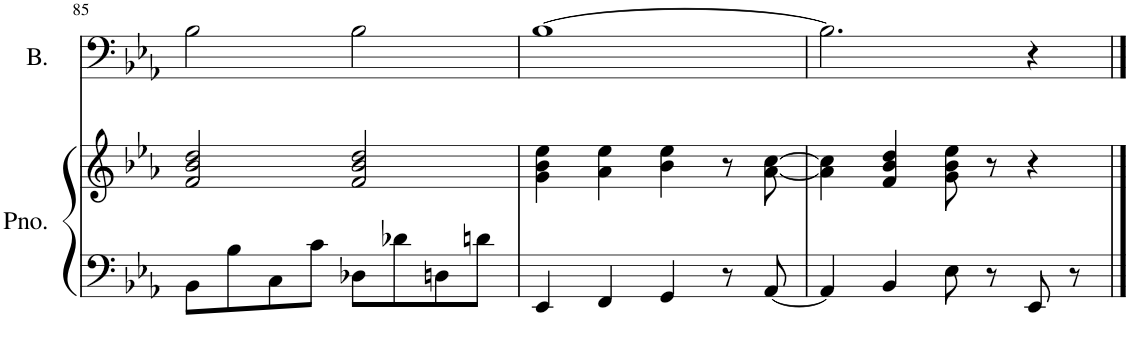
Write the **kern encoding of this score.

**kern	**kern	**kern
*part2	*part2	*part1
*staff3	*staff2	*staff1
*I"Piano	*	*I"Bass
*I'Pno.	*	*I'B.
!!LO:PB:g=z
*clefF4	*clefG2	*clefF4
*k[b-e-a-]	*k[b-e-a-]	*k[b-e-a-]
*M4/4	*M4/4	*M4/4
=85	=85	=85
8BB-\L	2f/ 2b-/ 2dd/	2B-\
8B-\	.	.
8C\	.	.
8c\J	.	.
8D-X\L	2f/ 2b-/ 2dd/	2B-\
8d-X\	.	.
8Dn\	.	.
8dn\J	.	.
=86	=86	=86
4EE-/	4g\ 4b-\ 4ee-\	[1B-
4FF/	4a-\ 4ee-\	.
4GG/	4b-\ 4ee-\	.
8r	8r	.
[8AA-/	[8a-\ [8cc\	.
=87	=87	=87
4AA-/]	4a-\] 4cc\]	2.B-\]
4BB-/	4f/ 4b-/ 4dd/	.
8E-\	8g\ 8b-\ 8ee-\	.
8r	8r	.
8EE-/	4r	4r
8r	.	.
==	==	==
*-	*-	*-
